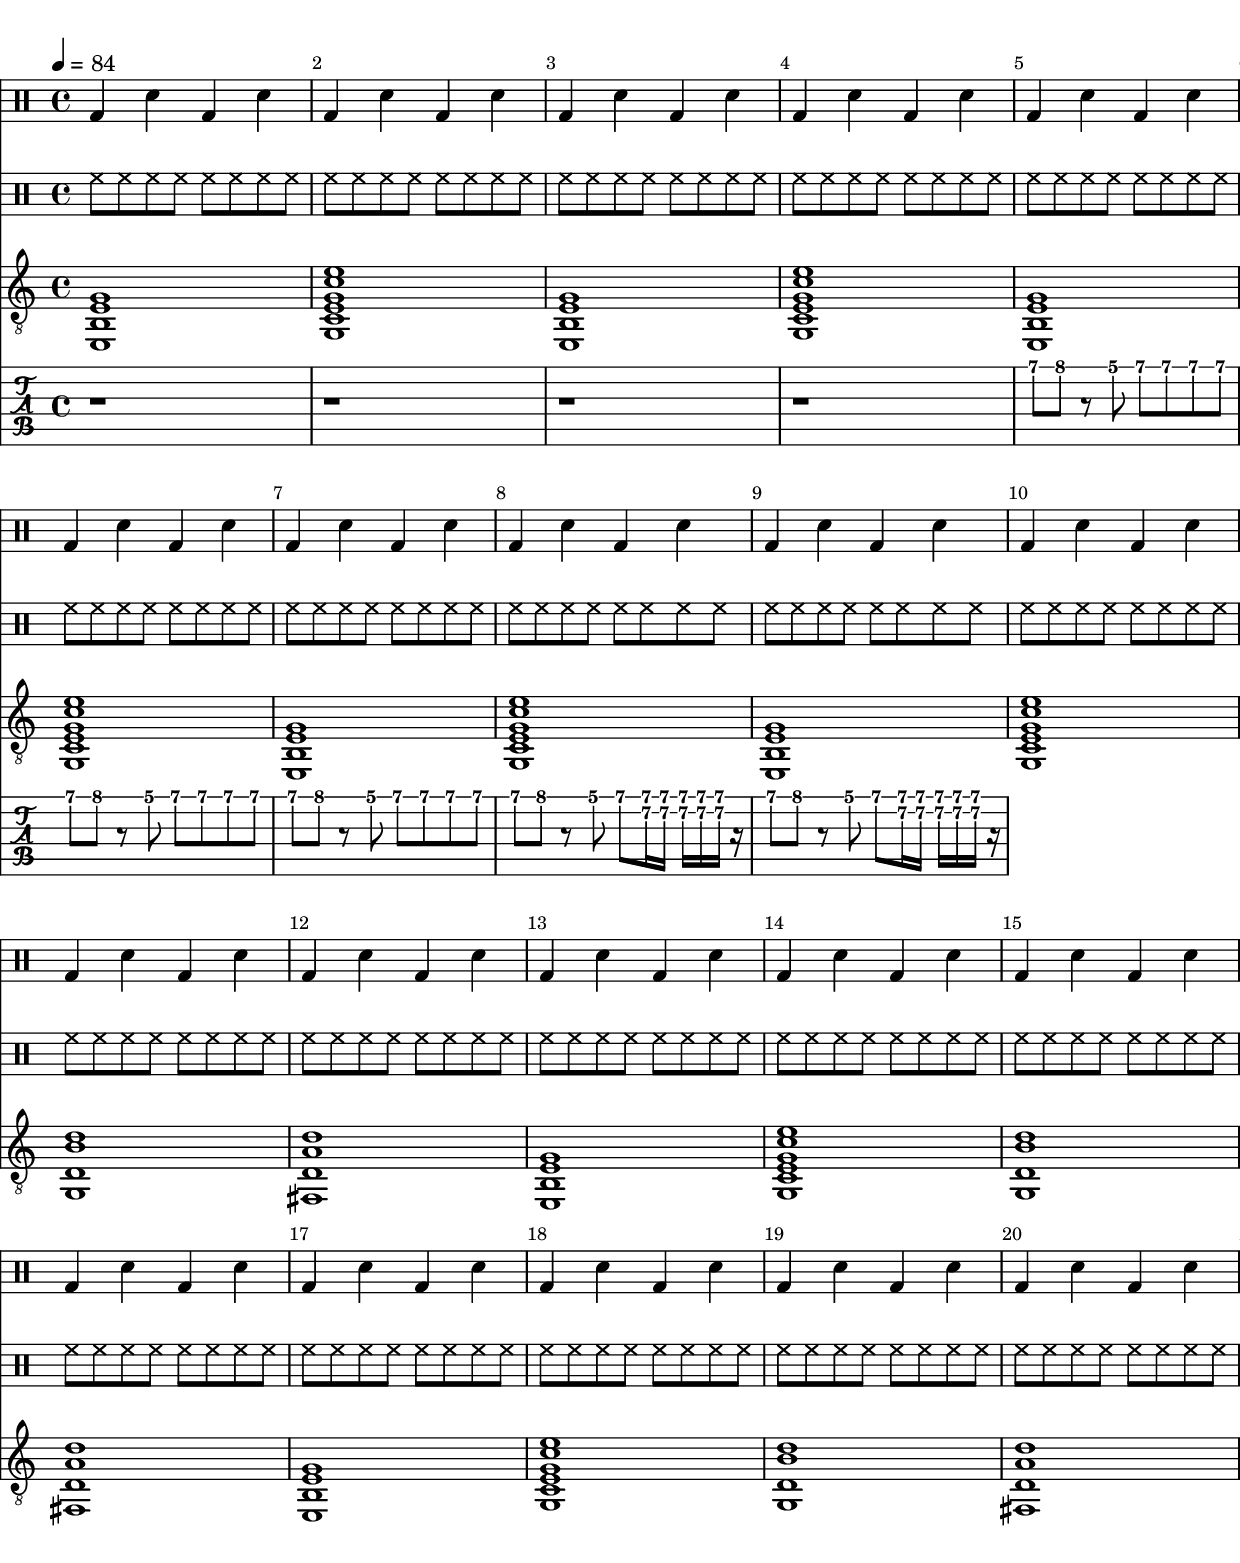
\version "2.20.0"

\version "2.20.0"

song_tempo = 84

% Em
ma = {
  < e, b, e g>1
}

% C
mb = {
  < g, c e g c' e'   >1
}

% G
mc = {
  < g, d b d' >1
}

md = {
  <fis, d a d'>1
}


rhythm = {
  \ma \mb \ma \mb
  \ma \mb \ma \mb


  \ma \mb \mc \md
  \ma \mb \mc \md
  \ma \mb \mc \md
}

lead = {


  r1 | r1 | r1 | r1 |
  b'8 c'' r a' b' b' b' b' |
  b'8 c'' r a' b' b' b' b' |
  b'8 c'' r a' b' b' b' b' |
  b'8 c'' r a' b' <fis' b'>16 <fis' b'><fis' b'><fis' b'><fis' b'> r |
  b'8 c'' r a' b' <fis' b'>16 <fis' b'><fis' b'><fis' b'><fis' b'> r |

}


drumbar =  \drummode {
  bassdrum4
  snare
  bassdrum
  snare
}

drumbarhh =  \drummode {
  hihat8
  hihat8
  hihat8
  hihat8
  hihat8
  hihat8
  hihat8
  hihat8
}

staff_rhythm =   {
  \clef "treble_8"
  \tempo 4 = \song_tempo
  \override Score.BarNumber.break-visibility = ##(#t #t #t)
  %\set TabStaff.stringTunings = #custom-tuning
  \rhythm
}

staff_lead =    {
  \clef "treble_8"
  \tempo 4 = \song_tempo
  \override Score.BarNumber.break-visibility = ##(#t #t #t)
  \omit StringNumber
  \lead

}

staff_lead_tab = {
  \tempo 4 = \song_tempo
  \tabFullNotation
  \override Score.BarNumber.break-visibility = ##(#t #t #t)
  \lead
}




\paper {
  indent = 0\mm
  line-width = 210\mm
  oddHeaderMarkup = ""
  evenHeaderMarkup = ""
  oddFooterMarkup = ""
  evenFooterMarkup = ""
}

\score {
  <<
    <<

      \new DrumStaff {
        \drumbar |
        \drumbar |
        \drumbar |
        \drumbar |
        \drumbar |
        \drumbar |
        \drumbar |
        \drumbar |
        \drumbar |
        \drumbar |
        \drumbar |
        \drumbar |
        \drumbar |
        \drumbar |
        \drumbar |
        \drumbar |
        \drumbar |
        \drumbar |
        \drumbar |
        \drumbar |
      }

      \new DrumStaff {
        \drumbarhh |
        \drumbarhh |
        \drumbarhh |
        \drumbarhh |
        \drumbarhh |
        \drumbarhh |
        \drumbarhh |
        \drumbarhh |
        \drumbarhh |
        \drumbarhh |
        \drumbarhh |
        \drumbarhh |
        \drumbarhh |
        \drumbarhh |
        \drumbarhh |
        \drumbarhh |
        \drumbarhh |
        \drumbarhh |
        \drumbarhh |
        \drumbarhh |

      }
    >>



    %\new ChordNames { \theChords }

    \new Staff {
      \clef "treble_8"
      % \transposition c
      \tempo 4 = 84
      %\set Staff.midiInstrument = "electric guitar (clean)"
      \override Score.BarNumber.break-visibility = ##(#t #t #t)
      %\set TabStaff.stringTunings = #custom-tuning
      \set Staff.midiMinimumVolume = #0.4
      \set Staff.midiMaximumVolume = #0.4

      \rhythm
    }

    %\new Staff	 {
    %  \clef "treble_8"
    %  %\transposition c
    %  %\set Staff.midiInstrument = "electric guitar (clean)"
    %  \tempo 4 = 84
    %  \override Score.BarNumber.break-visibility = ##(#t #t #t)
    %  \lead
    %}

    \new TabStaff {
      \tempo 4 = 84
      % \set Staff.midiInstrument = "electric guitar (clean)"
      \override Score.BarNumber.break-visibility = ##(#t #t #t)
      \tabFullNotation
      \set Staff.midiMinimumVolume = #0.7
      \set Staff.midiMaximumVolume = #0.9

      \lead
    }



  >>
  \layout {}

  \midi {}
}
